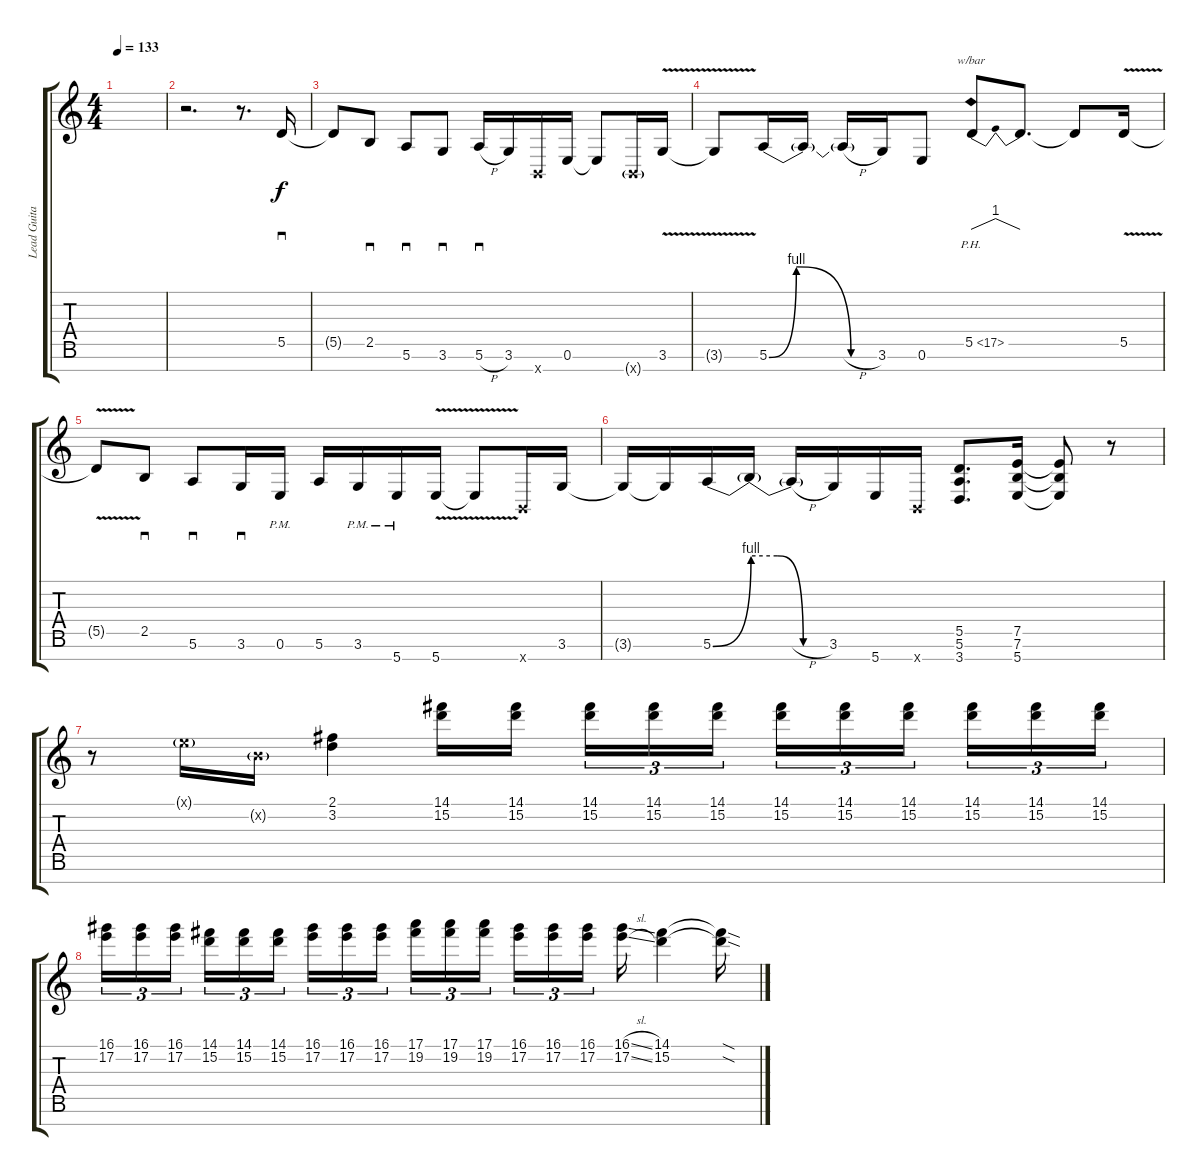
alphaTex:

\track ("Lead Guitar" "Lead Guita") {instrument distortionguitar}
\staff {score tabs}
\tuning (E4 B3 G3 D3 A2 E2 B1) {hide}
\ts (4 4)
\tempo 133
\clef g2
\ks c
|
r.2{d balance 11} r.8{d} 5.5.16{sd} |
5.5{t}.8 2.5.8{sd} 5.6.8{sd} 3.6.8{sd} 5.6{h}.16{sd} 3.6.16 0.7{x}.16 0.6.16 0.6{t}.8 0.7{g x}.16 3.6{v}.16 |
3.6{t}.8 5.6{be (custom 0 0 15 4 45 0 60 0)}.16 5.6{t}.16 5.6{h t}.16 3.6.16 0.6.8 5.5{ph 12}.8{tbe (dip default 0 0 30 4 60 0)} 5.5{t}.8{d} 5.5{t}.8 5.5{v}.16 |
5.5{v t}.8 2.5.8{sd} 5.6.8{sd} 3.6.16{sd} 0.6{pm}.16 5.6.16 3.6{pm}.16 5.7{pm}.16 5.7{v}.16 5.7{v t}.8 0.7{x}.16 3.6.16 |
3.6{t}.16 3.6{t}.16 5.6{be (bend 0 0 60 4)}.16 5.6{be (custom 0 4 20 4 40 0 60 0) t}.16 5.6{h t}.16 3.6.16 5.7.16 0.7{x}.16 (5.5 5.6 3.7).8{d} (7.5 7.6 5.7).16 (7.5{t} 7.6{t} 5.7{t}).8 r.8 |
r.8 0.1{g x}.16 0.2{g x}.16 (2.1 3.2).4 (14.1 15.2).16 (14.1 15.2).16{beam splitsecondary} (14.1 15.2).16{tu (3 2)} (14.1 15.2).16{tu (3 2)} (14.1 15.2).16{tu (3 2)} (14.1 15.2).16{tu (3 2)} (14.1 15.2).16{tu (3 2)} (14.1 15.2).16{tu (3 2) beam splitsecondary} (14.1 15.2).16{tu (3 2)} (14.1 15.2).16{tu (3 2)} (14.1 15.2).16{tu (3 2)} |
(16.1 17.2).16{tu (3 2)} (16.1 17.2).16{tu (3 2)} (16.1 17.2).16{tu (3 2) beam splitsecondary} (14.1 15.2).16{tu (3 2)} (14.1 15.2).16{tu (3 2)} (14.1 15.2).16{tu (3 2)} (16.1 17.2).16{tu (3 2)} (16.1 17.2).16{tu (3 2)} (16.1 17.2).16{tu (3 2) beam splitsecondary} (17.1 19.2).16{tu (3 2)} (17.1 19.2).16{tu (3 2)} (17.1 19.2).16{tu (3 2)} (16.1 17.2).16{tu (3 2)} (16.1 17.2).16{tu (3 2)} (16.1 17.2).16{tu (3 2) beam splitsecondary} (16.1{sl} 17.2{sl}).16 (14.1 15.2).4 (14.1{sod t} 15.2{sod t}).16
